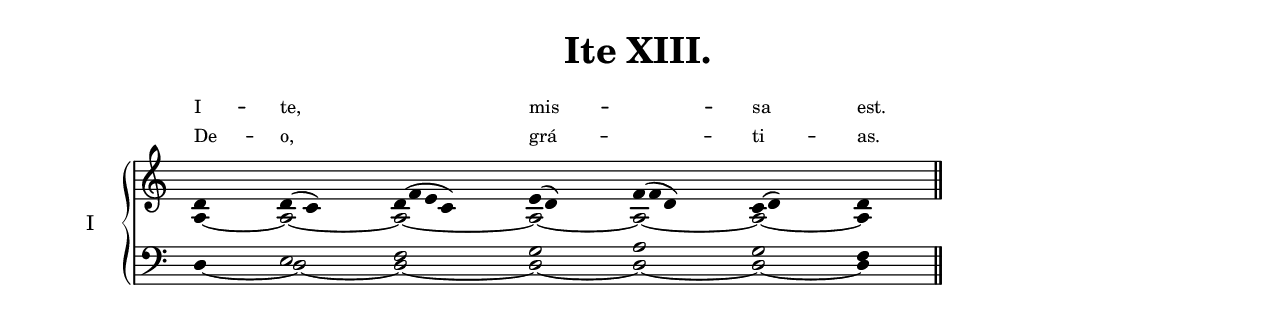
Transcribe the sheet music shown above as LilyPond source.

\version "2.18"
\include "gregorian.ly"
\include "noh2.ily"

%Page reference: page v.77
%(volume.page)

global = {
 \key d \dorian
 \cadenzaOn 
 \override Glissando #'thickness = #2.0
}

\header {
  title = \markup \center-column {"Ite XIII." \vspace #1 }
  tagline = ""
  composer = ""
}

\paper {
 #(include-special-characters)
  oddHeaderMarkup = \markup \fill-line {
    \line {}
    \center-column {
      \on-the-fly #first-page     " "
      \on-the-fly #not-first-page ""
    }
    \line { \on-the-fly #print-page-number-check-first \fromproperty #'page:page-number-string }
  }
  evenHeaderMarkup = \markup \fill-line {
    \line { \on-the-fly #print-page-number-check-first \fromproperty #'page:page-number-string }
    \center-column { "" }
    \line {}
  }
}

chantTextA = \lyricmode {
I -- te, _ mis -- _ sa est. }
chantTextB = \lyricmode {
De -- o, _ grá -- _ ti -- as. }

chantMusic = {
\tieDown   d'4 d'4 ( c'4) d'4 ( f'4 e'4 c'4) e'4 ( d'4) f'4 ( f'4 d'4) c'4 ( d'4) d'4 \finalis

}

altoMusic = {
a4 ~ a2 ~ a2*4/2 ~ a2 ~ a2*3/2 ~ a2 ~ a4 \finalis
}

tenorMusic = {
r4 e2 f2*4/2 g2 a2*3/2 g2 f4 \finalis
}

bassMusic = {
d4 ~ d2 ~ d2*4/2 ~ d2 ~ d2*3/2 ~ d2 ~ d4 \finalis
}

voiceLines = {
\voiceLineStyle


}

\score{
  <<
    \new Lyrics = "chanta"
    \new Lyrics = "chantb"
    \new GrandStaff <<
      \set GrandStaff.autoBeaming = ##f
      \set GrandStaff.instrumentName = \markup \center-column {
        "I"
      }
      \new Staff = up <<
        \new Voice = "chant" {
          \voiceOne \global \chantMusic
        }
        \new Voice {
          \voiceTwo \global \altoMusic
        }
      >>

      \new Staff = down <<
        \clef bass
        \new Voice {
          \voiceOne \global \tenorMusic
        }
        \new Voice {
          \voiceTwo \global \bassMusic
        }
	\new Voice {
        \voiceThree \global \voiceLines
        }
      >>
    >>
    \context Lyrics = "chanta" {
      \lyricsto chant {
      \chantTextA
    }
    }
    \context Lyrics = "chantb" {
      \lyricsto chant {
      \chantTextB
    }
    }
  >>
  \layout{
  }
  
}
